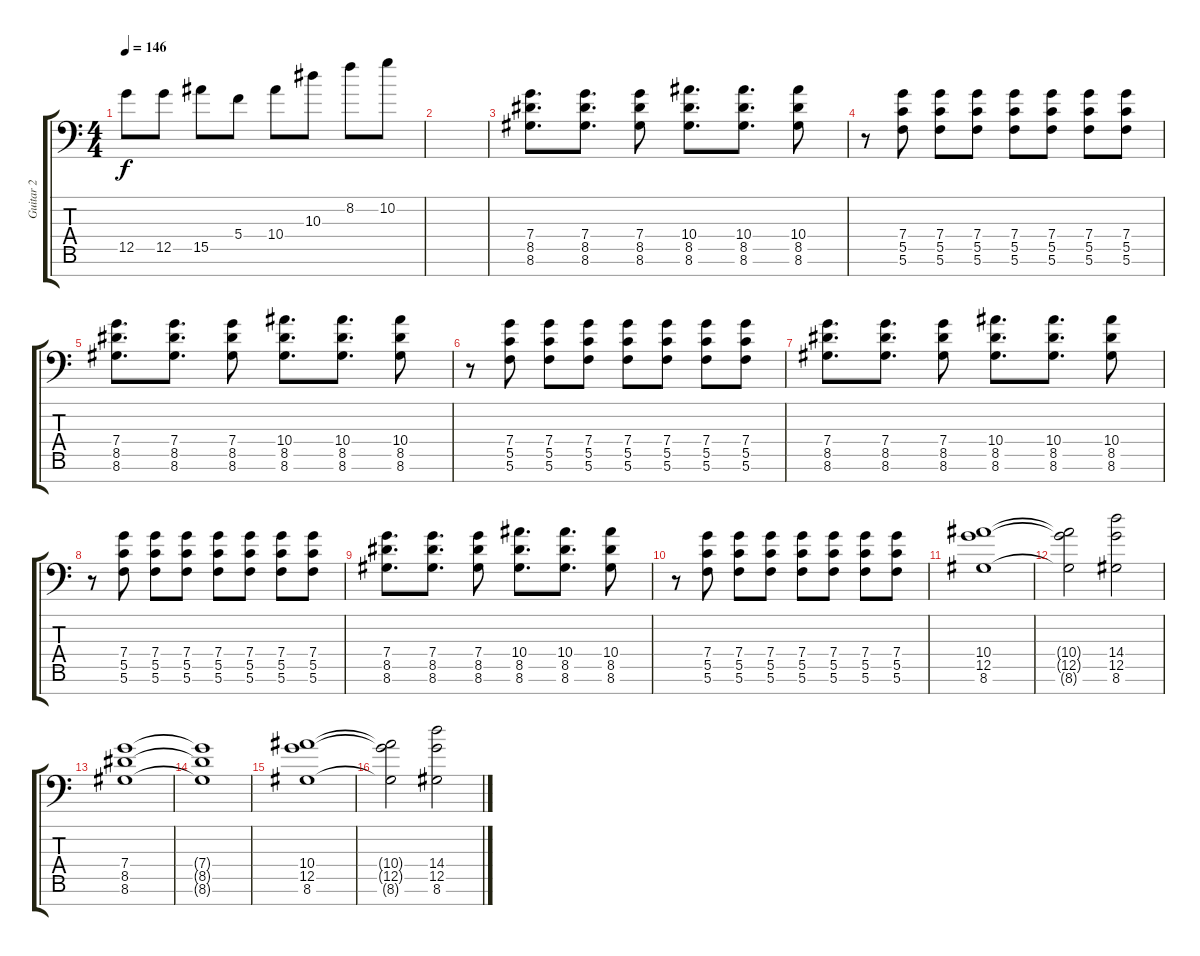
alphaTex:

\track ("Guitar 2" "Guitar 2") {instrument distortionguitar}
\staff {score tabs}
\tuning (D4 A3 F3 C3 G2 C2 A1) {hide}
\ts (4 4)
\tempo 146
\clef f4
\ks c
12.5{t}.8{dy f} 12.5.8 15.5.8 5.4.8 10.4.8 10.3.8 8.2.8 10.2.8 |
|
(7.4 8.5 8.6).8{d} (7.4 8.5 8.6).8{d} (7.4 8.5 8.6).8 (10.4 8.5 8.6).8{d} (10.4 8.5 8.6).8{d} (10.4 8.5 8.6).8 |
r.8 (7.4 5.5 5.6).8 (7.4 5.5 5.6).8 (7.4 5.5 5.6).8 (7.4 5.5 5.6).8 (7.4 5.5 5.6).8 (7.4 5.5 5.6).8 (7.4 5.5 5.6).8 |
(7.4 8.5 8.6).8{d} (7.4 8.5 8.6).8{d} (7.4 8.5 8.6).8 (10.4 8.5 8.6).8{d} (10.4 8.5 8.6).8{d} (10.4 8.5 8.6).8 |
r.8 (7.4 5.5 5.6).8 (7.4 5.5 5.6).8 (7.4 5.5 5.6).8 (7.4 5.5 5.6).8 (7.4 5.5 5.6).8 (7.4 5.5 5.6).8 (7.4 5.5 5.6).8 |
(7.4 8.5 8.6).8{d} (7.4 8.5 8.6).8{d} (7.4 8.5 8.6).8 (10.4 8.5 8.6).8{d} (10.4 8.5 8.6).8{d} (10.4 8.5 8.6).8 |
r.8 (7.4 5.5 5.6).8 (7.4 5.5 5.6).8 (7.4 5.5 5.6).8 (7.4 5.5 5.6).8 (7.4 5.5 5.6).8 (7.4 5.5 5.6).8 (7.4 5.5 5.6).8 |
(7.4 8.5 8.6).8{d} (7.4 8.5 8.6).8{d} (7.4 8.5 8.6).8 (10.4 8.5 8.6).8{d} (10.4 8.5 8.6).8{d} (10.4 8.5 8.6).8 |
r.8 (7.4 5.5 5.6).8 (7.4 5.5 5.6).8 (7.4 5.5 5.6).8 (7.4 5.5 5.6).8 (7.4 5.5 5.6).8 (7.4 5.5 5.6).8 (7.4 5.5 5.6).8 |
(10.4 12.5 8.6).1 |
(10.4{t} 12.5{t} 8.6{t}).2 (14.4 12.5 8.6).2 |
(7.4 8.5 8.6).1 |
(7.4{t} 8.5{t} 8.6{t}).1 |
(10.4 12.5 8.6).1 |
(10.4{t} 12.5{t} 8.6{t}).2 (14.4 12.5 8.6).2
